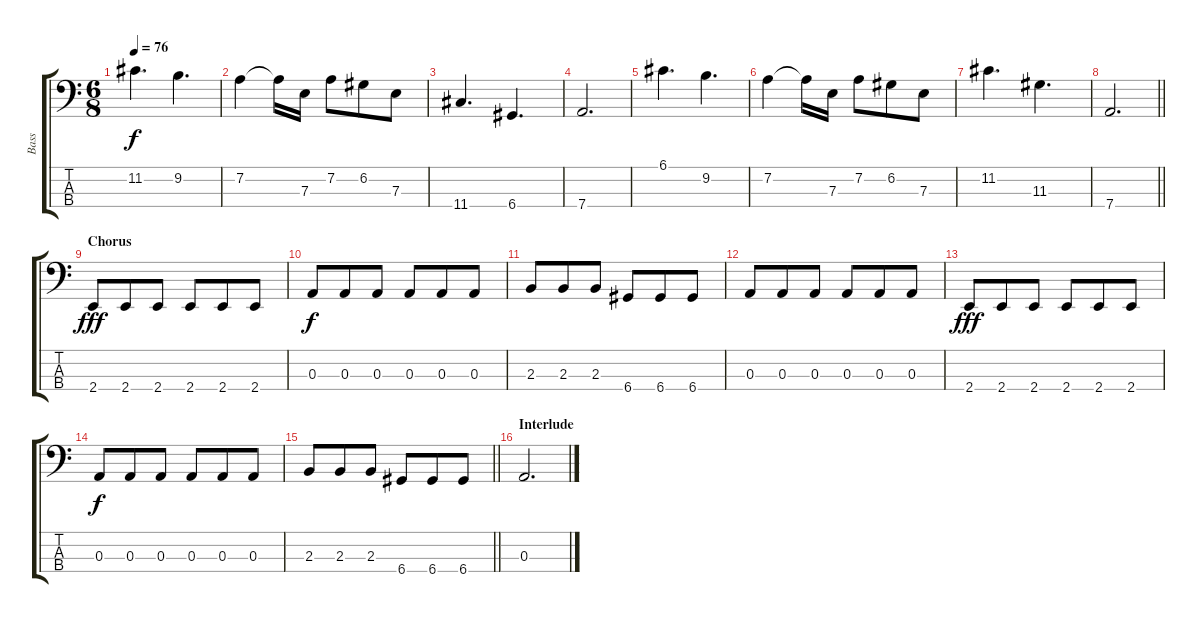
\track ("Bass" "Bass") {instrument electricbassfinger}
\staff {score tabs}
\tuning (G2 D2 A1 D1) {hide}
\ts (6 8)
\tempo 76
\clef f4
\ks c
11.2.4{d dy f} 9.2.4{d} |
7.2.4 7.2{t}.16 7.3.16 7.2.8 6.2.8 7.3.8 |
11.4.4{d} 6.4.4{d} |
7.4.2{d} |
6.1.4{d} 9.2.4{d} |
7.2.4 7.2{t}.16 7.3.16 7.2.8 6.2.8 7.3.8 |
11.2.4{d} 11.3.4{d} |
\barLineRight lightlight
7.4.2{d} |
\section ("" "Chorus")
2.4.8{dy fff} 2.4.8 2.4.8 2.4.8 2.4.8 2.4.8 |
0.3.8{dy f} 0.3.8 0.3.8 0.3.8 0.3.8 0.3.8 |
2.3.8 2.3.8 2.3.8 6.4.8 6.4.8 6.4.8 |
0.3.8 0.3.8 0.3.8 0.3.8 0.3.8 0.3.8 |
2.4.8{dy fff} 2.4.8 2.4.8 2.4.8 2.4.8 2.4.8 |
0.3.8{dy f} 0.3.8 0.3.8 0.3.8 0.3.8 0.3.8 |
\barLineRight lightlight
2.3.8 2.3.8 2.3.8 6.4.8 6.4.8 6.4.8 |
\section ("" "Interlude")
0.3.2{d}
